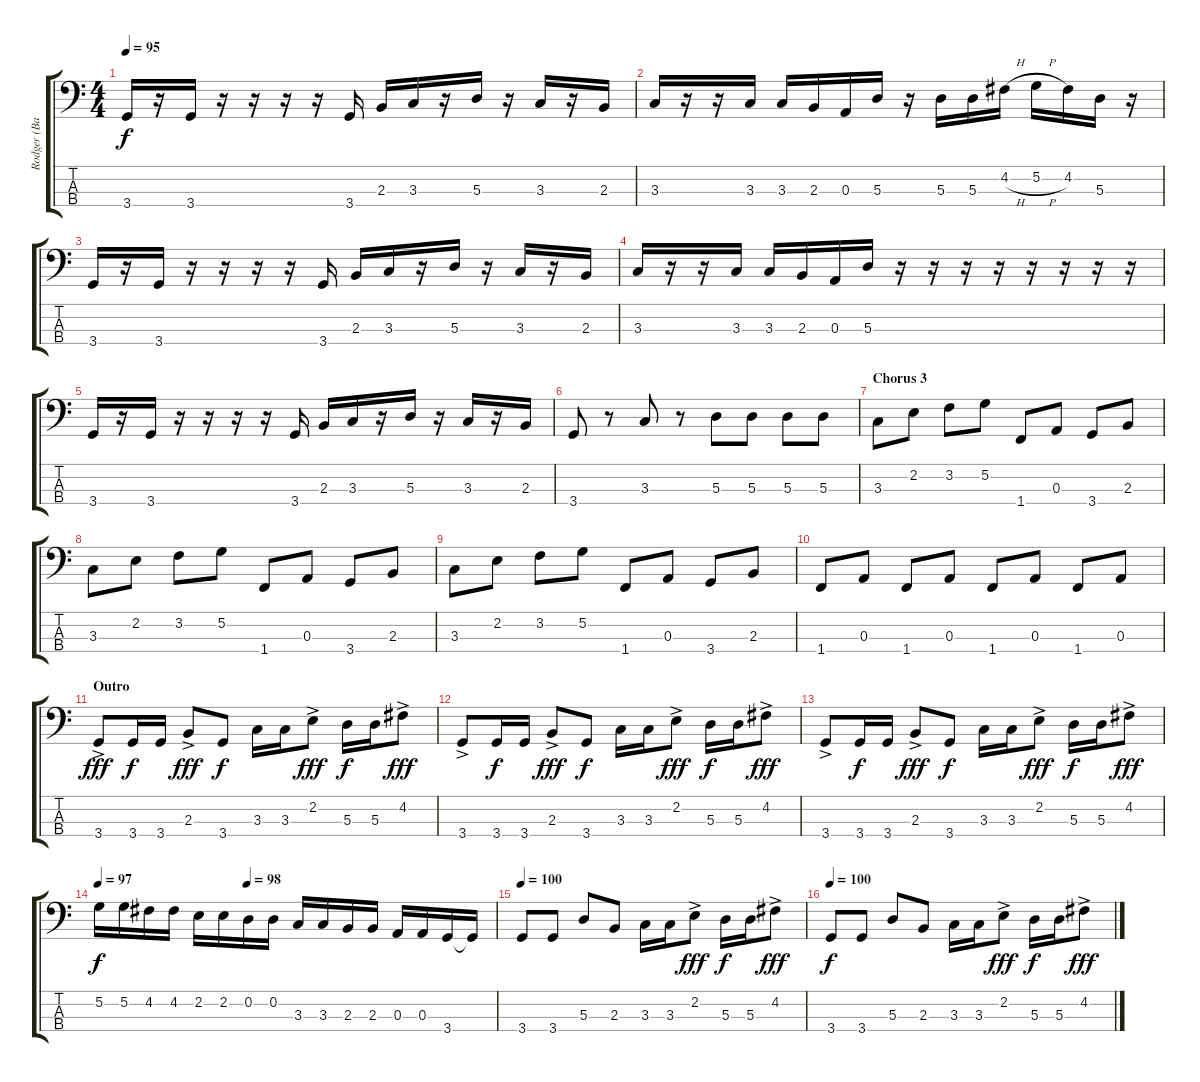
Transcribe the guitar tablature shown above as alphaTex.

\track ("Rodger (Bass)" "Rodger (Ba") {instrument electricbasspick}
\staff {score tabs}
\tuning (G2 D2 A1 E1) {hide}
\ts (4 4)
\tempo 95
\clef f4
\ks c
3.4.16{dy f} r.16 3.4.16 r.16 r.16 r.16 r.16 3.4.16 2.3.16 3.3.16 r.16 5.3.16 r.16 3.3.16 r.16 2.3.16 |
3.3.16 r.16 r.16 3.3.16 3.3.16 2.3.16 0.3.16 5.3.16 r.16 5.3.16 5.3.16 4.2{h}.16 5.2{h}.16 4.2.16 5.3.16 r.16 |
3.4.16 r.16 3.4.16 r.16 r.16 r.16 r.16 3.4.16 2.3.16 3.3.16 r.16 5.3.16 r.16 3.3.16 r.16 2.3.16 |
3.3.16 r.16 r.16 3.3.16 3.3.16 2.3.16 0.3.16 5.3.16 r.16 r.16 r.16 r.16 r.16 r.16 r.16 r.16 |
3.4.16 r.16 3.4.16 r.16 r.16 r.16 r.16 3.4.16 2.3.16 3.3.16 r.16 5.3.16 r.16 3.3.16 r.16 2.3.16 |
3.4.8 r.8 3.3.8 r.8 5.3.8 5.3.8 5.3.8 5.3.8 |
\section ("" "Chorus 3")
3.3.8 2.2.8 3.2.8 5.2.8 1.4.8 0.3.8 3.4.8 2.3.8 |
3.3.8 2.2.8 3.2.8 5.2.8 1.4.8 0.3.8 3.4.8 2.3.8 |
3.3.8 2.2.8 3.2.8 5.2.8 1.4.8 0.3.8 3.4.8 2.3.8 |
1.4.8 0.3.8 1.4.8 0.3.8 1.4.8 0.3.8 1.4.8 0.3.8 |
\section ("" "Outro")
3.4{ac}.8{dy fff} 3.4.16{dy f} 3.4.16 2.3{ac}.8{dy fff} 3.4.8{dy f} 3.3.16 3.3.16 2.2{ac}.8{dy fff} 5.3.16{dy f} 5.3.16 4.2{ac}.8{dy fff} |
3.4{ac}.8 3.4.16{dy f} 3.4.16 2.3{ac}.8{dy fff} 3.4.8{dy f} 3.3.16 3.3.16 2.2{ac}.8{dy fff} 5.3.16{dy f} 5.3.16 4.2{ac}.8{dy fff} |
3.4{ac}.8 3.4.16{dy f} 3.4.16 2.3{ac}.8{dy fff} 3.4.8{dy f} 3.3.16 3.3.16 2.2{ac}.8{dy fff} 5.3.16{dy f} 5.3.16 4.2{ac}.8{dy fff} |
\tempo 97
\tempo (98 0.375)
5.2.16{dy f} 5.2.16 4.2.16 4.2.16 2.2.16 2.2.16 0.2.16 0.2.16 3.3.16 3.3.16 2.3.16 2.3.16 0.3.16 0.3.16 3.4.16 3.4{t}.16 |
\tempo 100
3.4.8 3.4.8 5.3.8 2.3.8 3.3.16 3.3.16 2.2{ac}.8{dy fff} 5.3.16{dy f} 5.3.16 4.2{ac}.8{dy fff} |
\tempo 100
3.4.8{dy f} 3.4.8 5.3.8 2.3.8 3.3.16 3.3.16 2.2{ac}.8{dy fff} 5.3.16{dy f} 5.3.16 4.2{ac}.8{dy fff}
